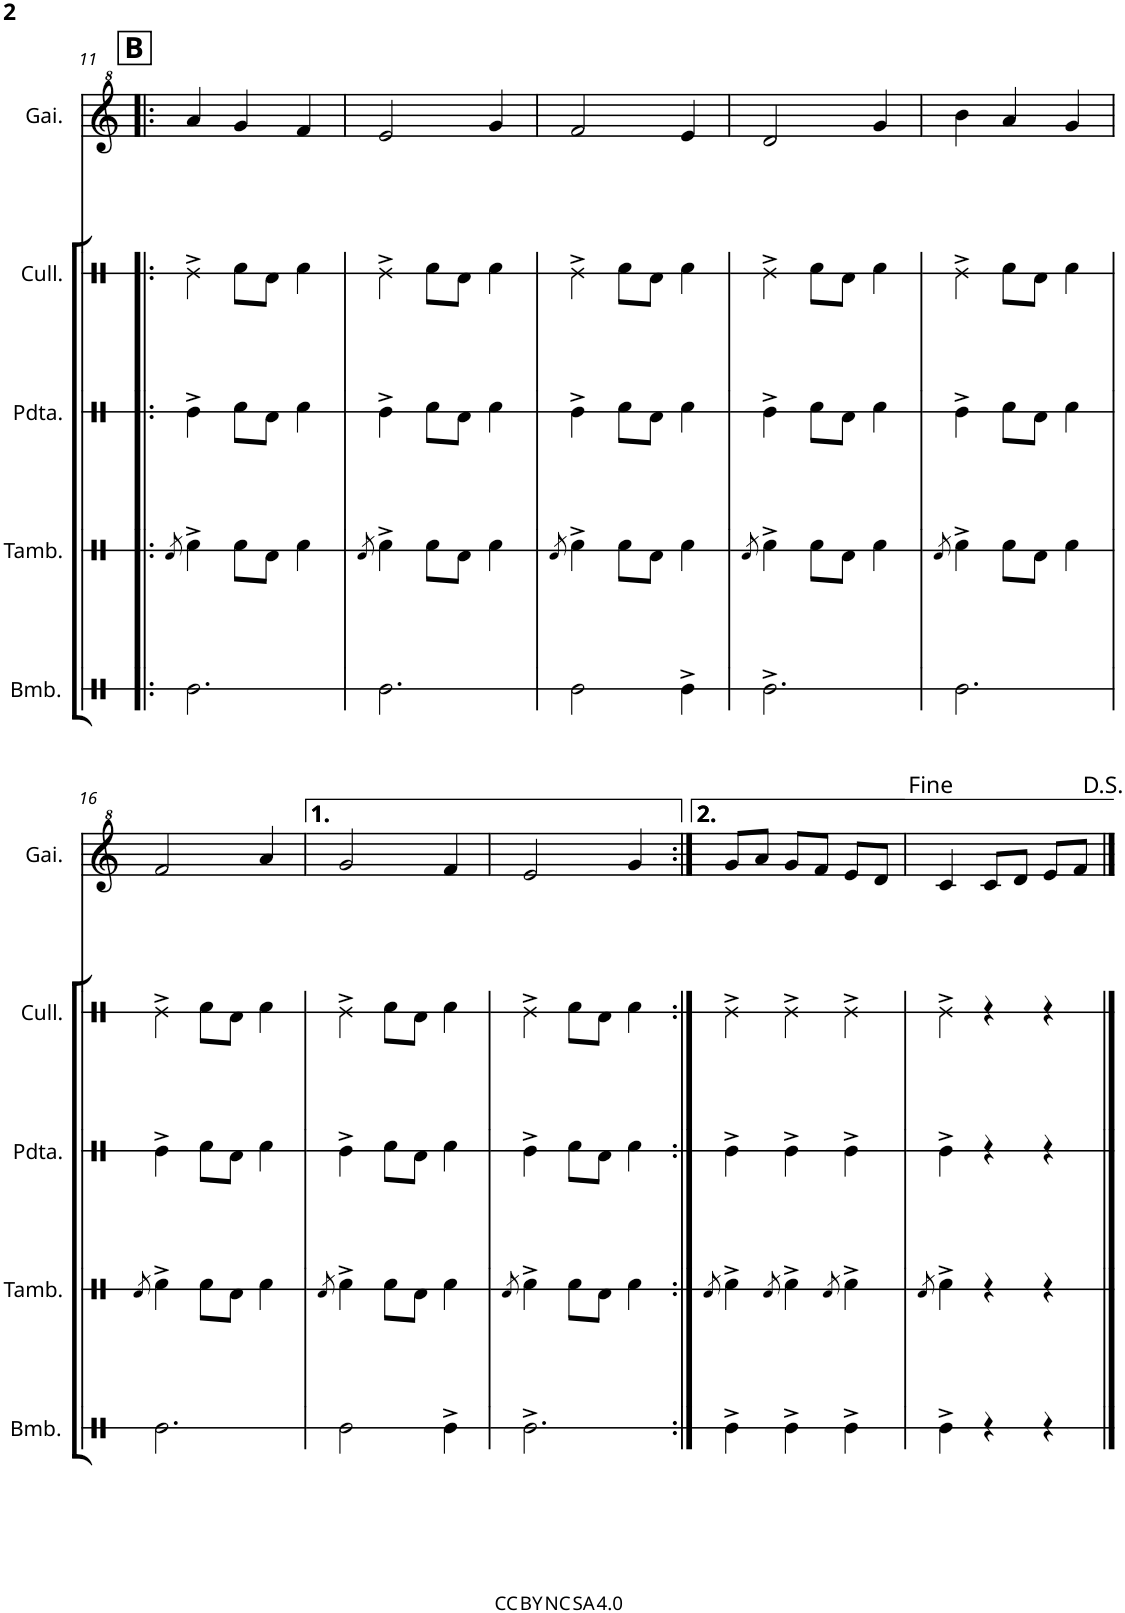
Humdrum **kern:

**kern	**kern	**kern	**kern	**kern
*part5	*part4	*part3	*part2	*part1
*staff5	*staff4	*staff3	*staff2	*staff1
*I"Bombo	*I"Tambor	*I"Pandeireta	*I"Culleres	*I"Gaita
*I'Bmb.	*I'Tamb.	*I'Pdta.	*I'Cull.	*I'Gai.
!!LO:PB:g=z
*clefX	*clefX	*clefX	*clefX	*clefG^2
*	*	*	*	*Trd1c2
*k[]	*k[]	*k[]	*k[]	*k[]
*M3/4	*M3/4	*M3/4	*M3/4	*M3/4
!!LO:REH:place=s1:a:B:cj:fs=14:t=B
=11!|:	=11!|:	=11!|:	=11!|:	=11!|:
.	8qRd/	.	.	.
2.Re\	4Rf^\	4Re^>\	4Re^\	4aa/
.	8Rf\L	8Rf\L	8Rf\L	4gg/
.	8Rd\J	8Rd\J	8Rd\J	.
.	4Rf\	4Rf\	4Rf\	4ff/
=12	=12	=12	=12	=12
.	8qRd/	.	.	.
2.Re\	4Rf^\	4Re^>\	4Re^\	2ee/
.	8Rf\L	8Rf\L	8Rf\L	.
.	8Rd\J	8Rd\J	8Rd\J	.
.	4Rf\	4Rf\	4Rf\	4gg/
=13	=13	=13	=13	=13
.	8qRd/	.	.	.
2Re\	4Rf^\	4Re^>\	4Re^\	2ff/
.	8Rf\L	8Rf\L	8Rf\L	.
.	8Rd\J	8Rd\J	8Rd\J	.
4Re^\	4Rf\	4Rf\	4Rf\	4ee/
=14	=14	=14	=14	=14
.	8qRd/	.	.	.
2.Re^\	4Rf^\	4Re^>\	4Re^\	2dd/
.	8Rf\L	8Rf\L	8Rf\L	.
.	8Rd\J	8Rd\J	8Rd\J	.
.	4Rf\	4Rf\	4Rf\	4gg/
=15	=15	=15	=15	=15
.	8qRd/	.	.	.
2.Re\	4Rf^\	4Re^>\	4Re^\	4bb\
.	8Rf\L	8Rf\L	8Rf\L	4aa/
.	8Rd\J	8Rd\J	8Rd\J	.
.	4Rf\	4Rf\	4Rf\	4gg/
!!LO:LB:g=z
=16	=16	=16	=16	=16
.	8qRd/	.	.	.
2.Re\	4Rf^\	4Re^>\	4Re^\	2ff/
.	8Rf\L	8Rf\L	8Rf\L	.
.	8Rd\J	8Rd\J	8Rd\J	.
.	4Rf\	4Rf\	4Rf\	4aa/
=17	=17	=17	=17	=17
.	8qRd/	.	.	.
2Re\	4Rf^\	4Re^>\	4Re^\	2gg/
.	8Rf\L	8Rf\L	8Rf\L	.
.	8Rd\J	8Rd\J	8Rd\J	.
4Re^\	4Rf\	4Rf\	4Rf\	4ff/
=18	=18	=18	=18	=18
.	8qRd/	.	.	.
2.Re^\	4Rf^\	4Re^>\	4Re^\	2ee/
.	8Rf\L	8Rf\L	8Rf\L	.
.	8Rd\J	8Rd\J	8Rd\J	.
.	4Rf\	4Rf\	4Rf\	4gg/
=19:|!	=19:|!	=19:|!	=19:|!	=19:|!
.	8qRd/	.	.	.
4Re^\	4Rf^\	4Re^>\	4Re^\	8gg/L
.	.	.	.	8aa/J
.	8qRd/	.	.	.
4Re^\	4Rf^\	4Re^>\	4Re^\	8gg/L
.	.	.	.	8ff/J
.	8qRd/	.	.	.
4Re^\	4Rf^\	4Re^>\	4Re^\	8ee/L
.	.	.	.	8dd/J
=20	=20	=20	=20	=20
.	8qRd/	.	.	.
4Re^\	4Rf^\	4Re^>\	4Re^\	4cc/
4r	4r	4r	4r	8cc/L
.	.	.	.	8dd/J
4r	4r	4r	4r	8ee/L
.	.	.	.	8ff/J
==	==	==	==	==
*-	*-	*-	*-	*-
